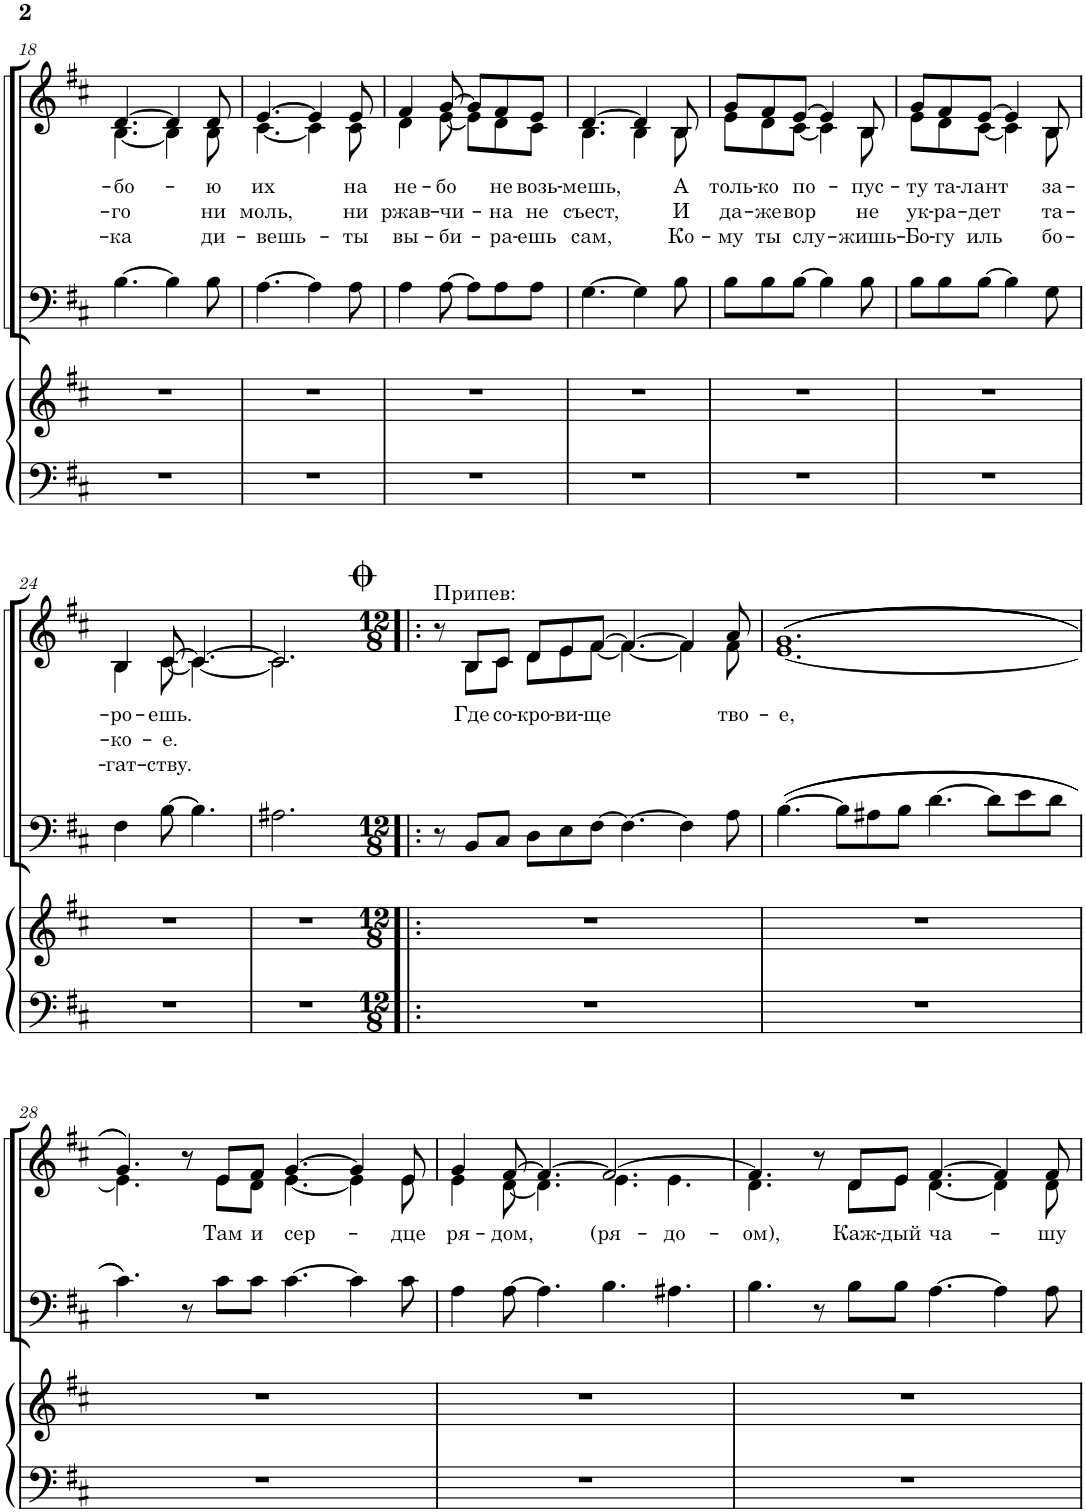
**kern	**kern	**kern	**kern	**text	**text	**text
*part3	*part3	*part2	*part1	*part1	*part1	*part1
*staff4	*staff3	*staff2	*staff1	*staff1	*staff1	*staff1
*I"Piano	*	*I"T B	*I"S A	*	*	*
*I'Pno	*	*	*	*	*	*
!!LO:PB:g=z
*clefF4	*clefG2	*clefF4	*clefG2	*	*	*
*k[f#c#]	*k[f#c#]	*k[f#c#]	*k[f#c#]	*	*	*
*M6/8	*M6/8	*M6/8	*M6/8	*	*	*
=18	=18	=18	=18	=18	=18	=18
!	!	!	!	!LO:LY:b	!LO:LY:b	!LO:LY:b
*	*	*	*^	*	*	*
2.r	2.r	[4.B\	[4.d/	[4.B\	-бо-	-го	-ка
.	.	4B\]	4d/]	4B\]	.	.	.
!	!	!	!	!	!LO:LY:b	!LO:LY:b	!LO:LY:b
.	.	8B\	8d/	8B\	-ю	ни	ди-
=19	=19	=19	=19	=19	=19	=19	=19
!	!	!	!	!	!LO:LY:b	!LO:LY:b	!LO:LY:b
2.r	2.r	[4.A\	[4.e/	[4.c#\	их	моль,	-вешь-
.	.	4A\]	4e/]	4c#\]	.	.	.
!	!	!	!	!	!LO:LY:b	!LO:LY:b	!LO:LY:b
.	.	8A\	8e/	8c#\	на	ни	-ты
=20	=20	=20	=20	=20	=20	=20	=20
!	!	!	!	!	!LO:LY:b	!LO:LY:b	!LO:LY:b
2.r	2.r	4A\	4f#/	4d\	не-	ржав-	вы-
!	!	!	!	!	!LO:LY:b	!LO:LY:b	!LO:LY:b
.	.	[8A\	[8g/	[8e\	-бо	-чи-	-би-
.	.	8A\L]	8g/L]	8e\L]	.	.	.
!	!	!	!	!	!LO:LY:b	!LO:LY:b	!LO:LY:b
.	.	8A\	8f#/	8d\	не	-на	-ра-
!	!	!	!	!	!LO:LY:b	!LO:LY:b	!LO:LY:b
.	.	8A\J	8e/J	8c#\J	возь-	не	-ешь
=21	=21	=21	=21	=21	=21	=21	=21
!	!	!	!	!	!LO:LY:b	!LO:LY:b	!LO:LY:b
2.r	2.r	[4.G\	[4.d/	4.B\	-мешь,	съест,	сам,
.	.	4G\]	4d/]	4B\	.	.	.
!	!	!	!	!	!LO:LY:b	!LO:LY:b	!LO:LY:b
.	.	8B\	8B/	8B\	А	И	Ко-
=22	=22	=22	=22	=22	=22	=22	=22
!	!	!	!	!	!LO:LY:b	!LO:LY:b	!LO:LY:b
2.r	2.r	8B\L	8g/L	8e\L	толь-	да-	-му
!	!	!	!	!	!LO:LY:b	!LO:LY:b	!LO:LY:b
.	.	8B\	8f#/	8d\	-ко	-же	ты
!	!	!	!	!	!LO:LY:b	!LO:LY:b	!LO:LY:b
.	.	[8B\J	[8e/J	[8c#\J	по-	вор	слу-
.	.	4B\]	4e/]	4c#\]	.	.	.
!	!	!	!	!	!LO:LY:b	!LO:LY:b	!LO:LY:b
.	.	8B\	8B/	8B\	-пус-	не	-жишь-
=23	=23	=23	=23	=23	=23	=23	=23
!	!	!	!	!	!LO:LY:b	!LO:LY:b	!LO:LY:b
2.r	2.r	8B\L	8g/L	8e\L	-ту	ук-	-Бо-
!	!	!	!	!	!LO:LY:b	!LO:LY:b	!LO:LY:b
.	.	8B\	8f#/	8d\	та-	-ра-	-гу
!	!	!	!	!	!LO:LY:b	!LO:LY:b	!LO:LY:b
.	.	[8B\J	[8e/J	[8c#\J	-лант	-дет	иль
.	.	4B\]	4e/]	4c#\]	.	.	.
!	!	!	!	!	!LO:LY:b	!LO:LY:b	!LO:LY:b
.	.	8G\	8B/	8B\	-за-	та-	бо-
!!LO:LB:g=z	!!
=24	=24	=24	=24	=24	=24	=24	=24
!	!	!	!	!	!LO:LY:b	!LO:LY:b	!LO:LY:b
2.r	2.r	4F#\	4B/	4B\	-ро-	-ко-	-гат-
!	!	!	!	!	!LO:LY:b	!LO:LY:b	!LO:LY:b
.	.	[8B\	[8c#/	[8c#\	-ешь.	-е.	-ству.
.	.	4.B\]	4.c#/_	4.c#\_	.	.	.
=25	=25	=25	=25	=25	=25	=25	=25
2.r	2.r	2.A#X\	2.c#/]	2.c#\]	.	.	.
=26!|:	=26!|:	=26!|:	=26!|:	=26!|:	=26!|:	=26!|:	=26!|:
*M12/8	*M12/8	*M12/8	*M12/8	*	*	*	*
!	!	!	!LO:TX:a:t=Припев&colon;	!	!	!	!
1.r	1.r	8r	8r	8ryy	.	.	.
!	!	!	!	!	!LO:LY:b	!	!
.	.	8BB/L	8B/L	8B\L	Где	.	.
!	!	!	!	!	!LO:LY:b	!	!
.	.	8C#/J	8c#/J	8c#\J	со-	.	.
!	!	!	!	!	!LO:LY:b	!	!
.	.	8D\L	8d/L	8d\L	-кро-	.	.
!	!	!	!	!	!LO:LY:b	!	!
.	.	8E\	8e/	8e\	-ви-	.	.
!	!	!	!	!	!LO:LY:b	!	!
.	.	[8F#\J	[8f#/J	[8f#\J	-ще	.	.
.	.	4.F#\_	4.f#/_	4.f#\_	.	.	.
.	.	4F#\]	4f#/]	4f#\]	.	.	.
!	!	!	!	!	!LO:LY:b	!	!
.	.	8A\	8a/	8f#\	тво-	.	.
=27	=27	=27	=27	=27	=27	=27	=27
!	!	!	!	!	!LO:LY:b	!	!
1.r	1.r	(([4.B\	((1.g	[1.e	-е,	.	.
.	.	8B\L]	.	.	.	.	.
.	.	8A#X\	.	.	.	.	.
.	.	8B\J	.	.	.	.	.
.	.	[4.d\	.	.	.	.	.
.	.	8d\L]	.	.	.	.	.
.	.	8e\	.	.	.	.	.
.	.	8d\J	.	.	.	.	.
!!LO:LB:g=z	!!
=28	=28	=28	=28	=28	=28	=28	=28
1.r	1.r	4.c#\))	4.g/))	4.e\]	.	.	.
.	.	8r	8r	8r	.	.	.
!	!	!	!	!	!LO:LY:b	!	!
.	.	8c#\L	8e/L	8e\L	Там	.	.
!	!	!	!	!	!LO:LY:b	!	!
.	.	8c#\J	8f#/J	8d\J	и	.	.
!	!	!	!	!	!LO:LY:b	!	!
.	.	[4.c#\	[4.g/	[4.e\	сер-	.	.
.	.	4c#\]	4g/]	4e\]	.	.	.
!	!	!	!	!	!LO:LY:b	!	!
.	.	8c#\	8e/	8e\	-дце	.	.
=29	=29	=29	=29	=29	=29	=29	=29
!	!	!	!	!	!LO:LY:b	!	!
1.r	1.r	4A\	4g/	4e\	ря-	.	.
!	!	!	!	!	!LO:LY:b	!	!
.	.	[8A\	[8f#/	[8d\	-дом,	.	.
.	.	4.A\]	4.f#/_	4.d\]	.	.	.
!	!	!	!	!	!LO:LY:b	!	!
.	.	4.B\	2.f#/_	4.e\	(ря-	.	.
!	!	!	!	!	!LO:LY:b	!	!
.	.	4.A#X\	.	4.e\	-до-	.	.
=30	=30	=30	=30	=30	=30	=30	=30
!	!	!	!	!	!LO:LY:b	!	!
1.r	1.r	4.B\	4.f#/]	4.d\	-ом),	.	.
.	.	8r	8r	8r	.	.	.
!	!	!	!	!	!LO:LY:b	!	!
.	.	8B\L	8d/L	8d\L	Каж-	.	.
!	!	!	!	!	!LO:LY:b	!	!
.	.	8B\J	8e/J	8e\J	-дый	.	.
!	!	!	!	!	!LO:LY:b	!	!
.	.	[4.A\	[4.f#/	[4.d\	ча-	.	.
.	.	4A\]	4f#/]	4d\]	.	.	.
!	!	!	!	!	!LO:LY:b	!	!
.	.	8A\	8f#/	8d\	-шу	.	.
*	*	*	*v	*v	*	*	*
=	=	=	=	=	=	=
*-	*-	*-	*-	*-	*-	*-
